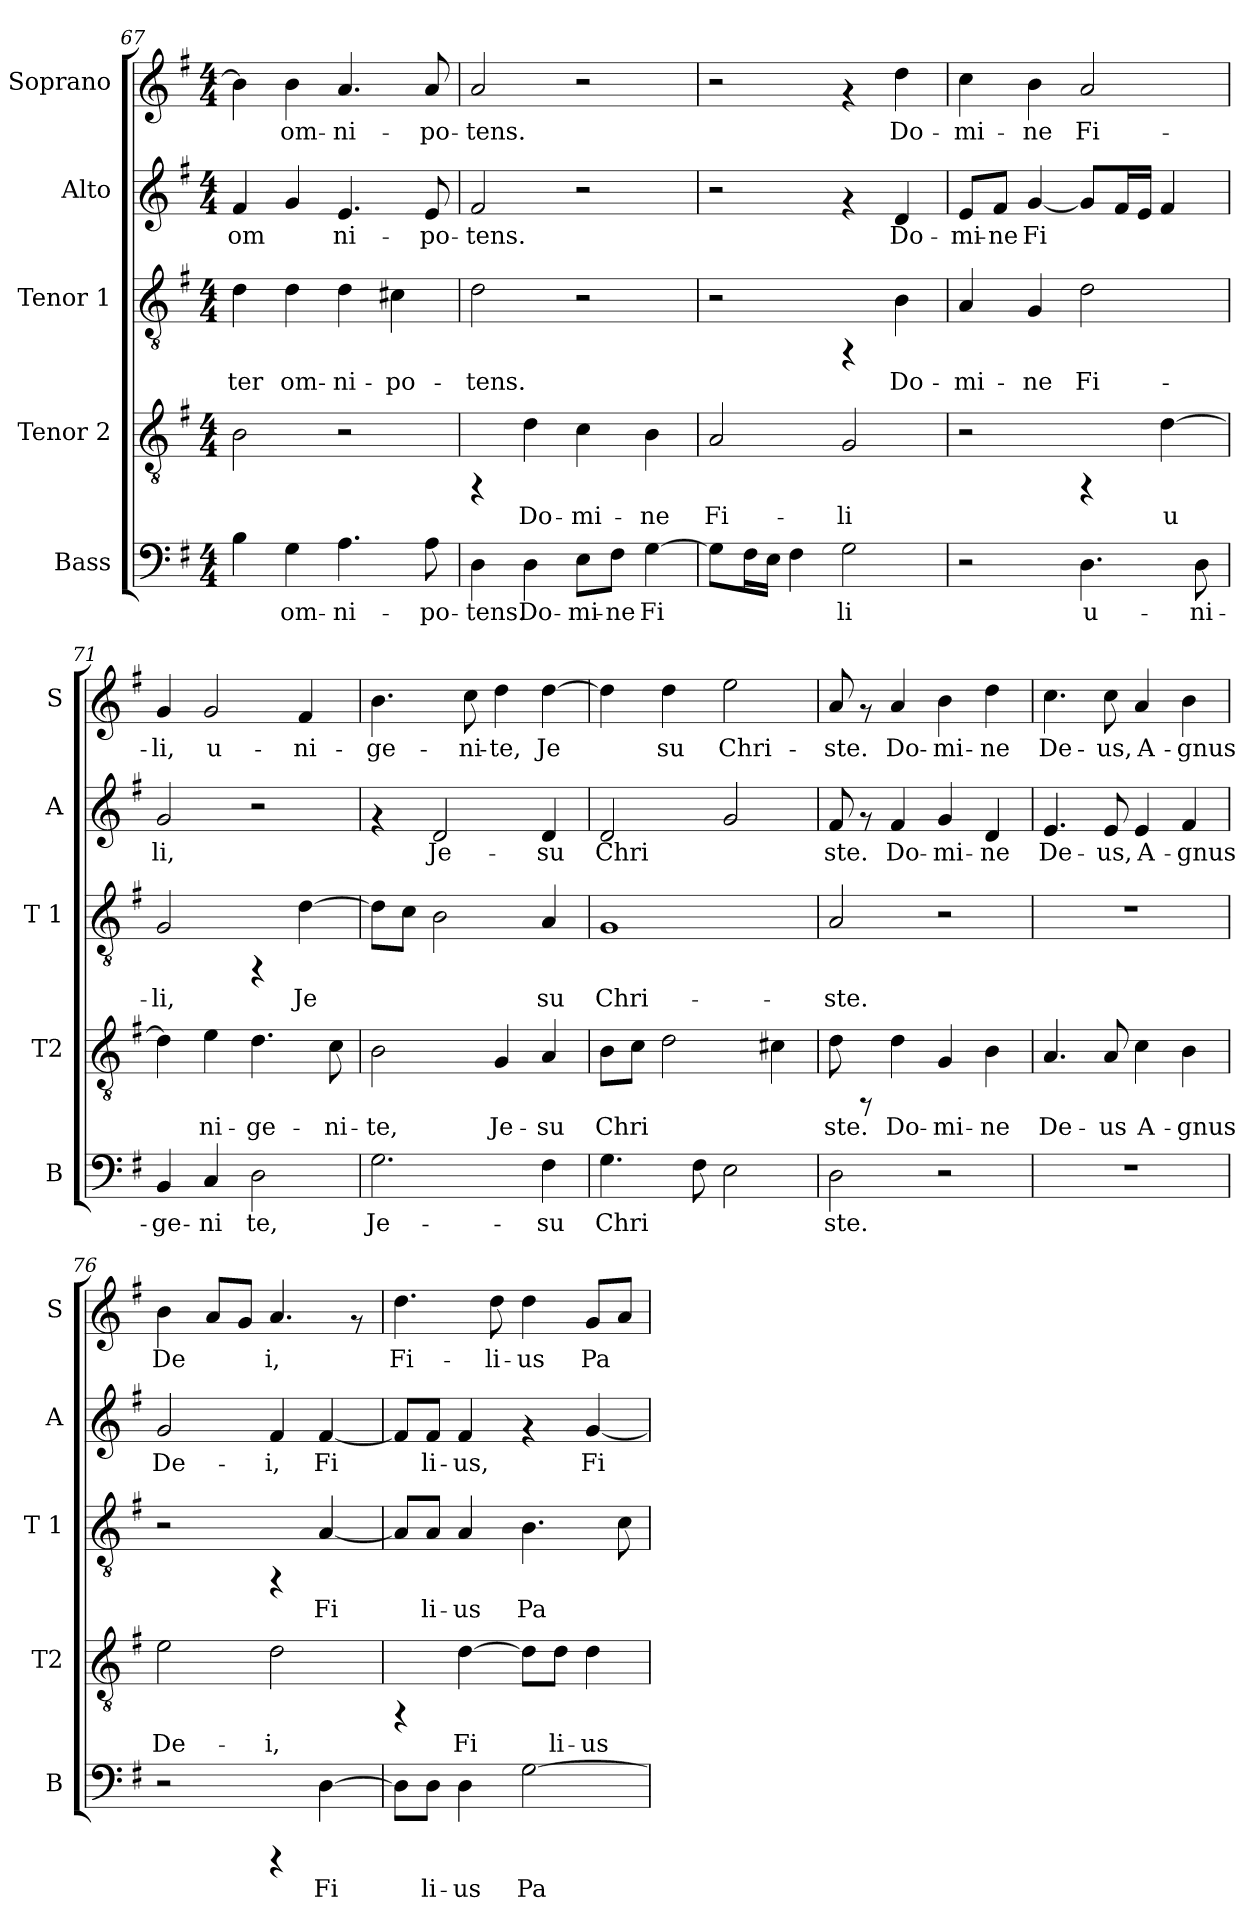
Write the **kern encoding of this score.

**kern	**text	**kern	**text	**kern	**text	**kern	**text	**kern	**text
*part5	*part5	*part4	*part4	*part3	*part3	*part2	*part2	*part1	*part1
*staff5	*staff5	*staff4	*staff4	*staff3	*staff3	*staff2	*staff2	*staff1	*staff1
*I"Bass	*	*I"Tenor 2	*	*I"Tenor 1	*	*I"Alto	*	*I"Soprano	*
*I'B	*	*I'T2	*	*I'T 1	*	*I'A	*	*I'S	*
*clefF4	*	*clefGv2	*	*clefGv2	*	*clefG2	*	*clefG2	*
*k[f#]	*	*k[f#]	*	*k[f#]	*	*k[f#]	*	*k[f#]	*
*G:	*	*G:	*	*G:	*	*G:	*	*G:	*
*M4/4	*	*M4/4	*	*M4/4	*	*M4/4	*	*M4/4	*
=67	=67	=67	=67	=67	=67	=67	=67	=67	=67
!	!LO:LY:b:cj	!	!LO:LY:b:cj	!	!LO:LY:b:cj	!	!LO:LY:b:cj	!	!LO:LY:b:cj
4B\	.	2B\	.	4d\	-ter	4f#/	om-	4b\]	.
!	!LO:LY:b:cj	!	!	!	!LO:LY:b:cj	!	!LO:LY:b:cj	!	!LO:LY:b:cj
4G\	om-	.	.	4d\	om-	4g/	--	4b\	om-
!	!LO:LY:b:cj	!	!	!	!LO:LY:b:cj	!	!LO:LY:b:cj	!	!LO:LY:b:cj
4.A\	-ni-	2r	.	4d\	-ni-	4.e/	-ni-	4.a/	-ni-
!	!	!	!	!	!LO:LY:b:cj	!	!	!	!
.	.	.	.	4c#X\	-po-	.	.	.	.
!	!LO:LY:b:cj	!	!	!	!	!	!LO:LY:b:cj	!	!LO:LY:b:cj
8A\	-po-	.	.	.	.	8e/	-po-	8a/	-po-
=68	=68	=68	=68	=68	=68	=68	=68	=68	=68
!	!LO:LY:b:cj	!	!	!	!LO:LY:b:cj	!	!LO:LY:b:cj	!	!LO:LY:b:cj
4D\	-tens.	4rFF	.	2d\	-tens.	2f#/	-tens.	2a/	-tens.
!	!LO:LY:b:cj	!	!LO:LY:b:cj	!	!	!	!	!	!
4D\	Do-	4d\	Do-	.	.	.	.	.	.
!	!LO:LY:b:cj	!	!LO:LY:b:cj	!	!	!	!	!	!
8E\L	-mi-	4c\	-mi-	2r	.	2r	.	2r	.
!	!LO:LY:b:cj	!	!	!	!	!	!	!	!
8F#\J	-ne	.	.	.	.	.	.	.	.
!	!LO:LY:b:cj	!	!LO:LY:b:cj	!	!	!	!	!	!
[>4G\	Fi-	4B\	-ne	.	.	.	.	.	.
=69	=69	=69	=69	=69	=69	=69	=69	=69	=69
!	!LO:LY:b:cj	!	!LO:LY:b:cj	!	!	!	!	!	!
8G\L]	--	2A/	Fi-	2r	.	2r	.	2r	.
!	!LO:LY:b:cj	!	!	!	!	!	!	!	!
16F#\	--	.	.	.	.	.	.	.	.
!	!LO:LY:b:cj	!	!	!	!	!	!	!	!
16E\J	--	.	.	.	.	.	.	.	.
!	!LO:LY:b:cj	!	!	!	!	!	!	!	!
4F#\	--	.	.	.	.	.	.	.	.
!	!LO:LY:b:cj	!	!LO:LY:b:cj	!	!	!	!	!	!
2G\	-li	2G/	-li	4rFF	.	4rf	.	4rf	.
!	!	!	!	!	!LO:LY:b:cj	!	!LO:LY:b:cj	!	!LO:LY:b:cj
.	.	.	.	4B\	Do-	4d/	Do-	4dd\	Do-
=70	=70	=70	=70	=70	=70	=70	=70	=70	=70
!	!	!	!	!	!LO:LY:b:cj	!	!LO:LY:b:cj	!	!LO:LY:b:cj
2r	.	2r	.	4A/	-mi-	8e/L	-mi-	4cc\	-mi-
!	!	!	!	!	!	!	!LO:LY:b:cj	!	!
.	.	.	.	.	.	8f#/J	-ne	.	.
!	!	!	!	!	!LO:LY:b:cj	!	!LO:LY:b:cj	!	!LO:LY:b:cj
.	.	.	.	4G/	-ne	[<4g/	Fi-	4b\	-ne
!	!LO:LY:b:cj	!	!	!	!LO:LY:b:cj	!	!LO:LY:b:cj	!	!LO:LY:b:cj
4.D\	u-	4rFF	.	2d\	Fi-	8g/L]	--	2a/	Fi-
!	!	!	!	!	!	!	!LO:LY:b:cj	!	!
.	.	.	.	.	.	16f#/	--	.	.
!	!	!	!	!	!	!	!LO:LY:b:cj	!	!
.	.	.	.	.	.	16e/J	--	.	.
!	!	!	!LO:LY:b:cj	!	!	!	!LO:LY:b:cj	!	!
.	.	[>4d\	u-	.	.	4f#/	--	.	.
!	!LO:LY:b:cj	!	!	!	!	!	!	!	!
8D\	-ni-	.	.	.	.	.	.	.	.
!!LO:PB:g=z
=71	=71	=71	=71	=71	=71	=71	=71	=71	=71
!	!LO:LY:b:cj	!	!LO:LY:b:cj	!	!LO:LY:b:cj	!	!LO:LY:b:cj	!	!LO:LY:b:cj
4BB/	-ge-	4d\]	--	2G/	-li,	2g/	-li,	4g/	-li,
!	!LO:LY:b:cj	!	!LO:LY:b:cj	!	!	!	!	!	!LO:LY:b:cj
4C/	-ni	4e\	-ni-	.	.	.	.	2g/	u-
!	!LO:LY:b:cj	!	!LO:LY:b:cj	!	!	!	!	!	!
2D\	te,	4.d\	-ge-	4rFF	.	2r	.	.	.
!	!	!	!	!	!LO:LY:b:cj	!	!	!	!LO:LY:b:cj
.	.	.	.	[>4d\	Je-	.	.	4f#/	-ni-
!	!	!	!LO:LY:b:cj	!	!	!	!	!	!
.	.	8c\	-ni-	.	.	.	.	.	.
=72	=72	=72	=72	=72	=72	=72	=72	=72	=72
!	!LO:LY:b:cj	!	!LO:LY:b:cj	!	!LO:LY:b:cj	!	!	!	!LO:LY:b:cj
2.G\	Je-	2B\	-te,	8d\L]	--	4rf	.	4.b\	-ge-
!	!	!	!	!	!LO:LY:b:cj	!	!	!	!
.	.	.	.	8c\J	--	.	.	.	.
!	!	!	!	!	!LO:LY:b:cj	!	!LO:LY:b:cj	!	!
.	.	.	.	2B\	--	2d/	Je-	.	.
!	!	!	!	!	!	!	!	!	!LO:LY:b:cj
.	.	.	.	.	.	.	.	8cc\	-ni-
!	!	!	!LO:LY:b:cj	!	!	!	!	!	!LO:LY:b:cj
.	.	4G/	Je-	.	.	.	.	4dd\	-te,
!	!LO:LY:b:cj	!	!LO:LY:b:cj	!	!LO:LY:b:cj	!	!LO:LY:b:cj	!	!LO:LY:b:cj
4F#\	-su	4A/	-su	4A/	-su	4d/	-su	[>4dd\	Je-
=73	=73	=73	=73	=73	=73	=73	=73	=73	=73
!	!LO:LY:b:cj	!	!LO:LY:b:cj	!	!LO:LY:b:cj	!	!LO:LY:b:cj	!	!LO:LY:b:cj
4.G\	Chri-	8B\L	Chri-	1G	Chri-	2d/	Chri-	4dd\]	--
!	!	!	!LO:LY:b:cj	!	!	!	!	!	!
.	.	8c\J	--	.	.	.	.	.	.
!	!	!	!LO:LY:b:cj	!	!	!	!	!	!LO:LY:b:cj
.	.	2d\	--	.	.	.	.	4dd\	-su
!	!LO:LY:b:cj	!	!	!	!	!	!	!	!
8F#\	--	.	.	.	.	.	.	.	.
!	!LO:LY:b:cj	!	!	!	!	!	!LO:LY:b:cj	!	!LO:LY:b:cj
2E\	--	.	.	.	.	2g/	--	2ee\	Chri-
!	!	!	!LO:LY:b:cj	!	!	!	!	!	!
.	.	4c#X\	--	.	.	.	.	.	.
=74	=74	=74	=74	=74	=74	=74	=74	=74	=74
!	!LO:LY:b:cj	!	!LO:LY:b:cj	!	!LO:LY:b:cj	!	!LO:LY:b:cj	!	!LO:LY:b:cj
2D\	-ste.	8d\	-ste.	2A/	-ste.	8f#/	-ste.	8a/	-ste.
.	.	8rFF	.	.	.	8rf	.	8rf	.
!	!	!	!LO:LY:b:cj	!	!	!	!LO:LY:b:cj	!	!LO:LY:b:cj
.	.	4d\	Do-	.	.	4f#/	Do-	4a/	Do-
!	!	!	!LO:LY:b:cj	!	!	!	!LO:LY:b:cj	!	!LO:LY:b:cj
2r	.	4G/	-mi-	2r	.	4g/	-mi-	4b\	-mi-
!	!	!	!LO:LY:b:cj	!	!	!	!LO:LY:b:cj	!	!LO:LY:b:cj
.	.	4B\	-ne	.	.	4d/	-ne	4dd\	-ne
=75	=75	=75	=75	=75	=75	=75	=75	=75	=75
!	!	!	!LO:LY:b:cj	!	!	!	!LO:LY:b:cj	!	!LO:LY:b:cj
1r	.	4.A/	De-	1r	.	4.e/	De-	4.cc\	De-
!	!	!	!LO:LY:b:cj	!	!	!	!LO:LY:b:cj	!	!LO:LY:b:cj
.	.	8A/	-us	.	.	8e/	-us,	8cc\	-us,
!	!	!	!LO:LY:b:cj	!	!	!	!LO:LY:b:cj	!	!LO:LY:b:cj
.	.	4c\	A-	.	.	4e/	A-	4a/	A-
!	!	!	!LO:LY:b:cj	!	!	!	!LO:LY:b:cj	!	!LO:LY:b:cj
.	.	4B\	-gnus	.	.	4f#/	-gnus	4b\	-gnus
!!LO:LB:g=z
=76	=76	=76	=76	=76	=76	=76	=76	=76	=76
!	!	!	!LO:LY:b:cj	!	!	!	!LO:LY:b:cj	!	!LO:LY:b:cj
2r	.	2e\	De-	2r	.	2g/	De-	4b\	De-
!	!	!	!	!	!	!	!	!	!LO:LY:b:cj
.	.	.	.	.	.	.	.	8a/L	--
!	!	!	!	!	!	!	!	!	!LO:LY:b:cj
.	.	.	.	.	.	.	.	8g/J	--
!	!	!	!LO:LY:b:cj	!	!	!	!LO:LY:b:cj	!	!LO:LY:b:cj
4rCCC	.	2d\	-i,	4rFF	.	4f#/	-i,	4.a/	-i,
!	!LO:LY:b:cj	!	!	!	!LO:LY:b:cj	!	!LO:LY:b:cj	!	!
[>4D\	Fi-	.	.	[<4A/	Fi-	[<4f#/	Fi-	.	.
.	.	.	.	.	.	.	.	8rf	.
=77	=77	=77	=77	=77	=77	=77	=77	=77	=77
!	!LO:LY:b:cj	!	!	!	!LO:LY:b:cj	!	!LO:LY:b:cj	!	!LO:LY:b:cj
8D\L]	--	4rFF	.	8A/L]	--	8f#/L]	--	4.dd\	Fi-
!	!LO:LY:b:cj	!	!	!	!LO:LY:b:cj	!	!LO:LY:b:cj	!	!
8D\J	-li-	.	.	8A/J	-li-	8f#/J	-li-	.	.
!	!LO:LY:b:cj	!	!LO:LY:b:cj	!	!LO:LY:b:cj	!	!LO:LY:b:cj	!	!
4D\	-us	[>4d\	Fi-	4A/	-us	4f#/	-us,	.	.
!	!	!	!	!	!	!	!	!	!LO:LY:b:cj
.	.	.	.	.	.	.	.	8dd\	-li-
!	!LO:LY:b:cj	!	!LO:LY:b:cj	!	!LO:LY:b:cj	!	!	!	!LO:LY:b:cj
[>2G\	Pa-	8d\L]	--	4.B\	Pa-	4rf	.	4dd\	-us
!	!	!	!LO:LY:b:cj	!	!	!	!	!	!
.	.	8d\J	-li-	.	.	.	.	.	.
!	!	!	!LO:LY:b:cj	!	!	!	!LO:LY:b:cj	!	!LO:LY:b:cj
.	.	4d\	-us	.	.	[<4g/	Fi-	8g/L	Pa-
!	!	!	!	!	!LO:LY:b:cj	!	!	!	!LO:LY:b:cj
.	.	.	.	8c\	--	.	.	8a/J	--
=	=	=	=	=	=	=	=	=	=
*-	*-	*-	*-	*-	*-	*-	*-	*-	*-
